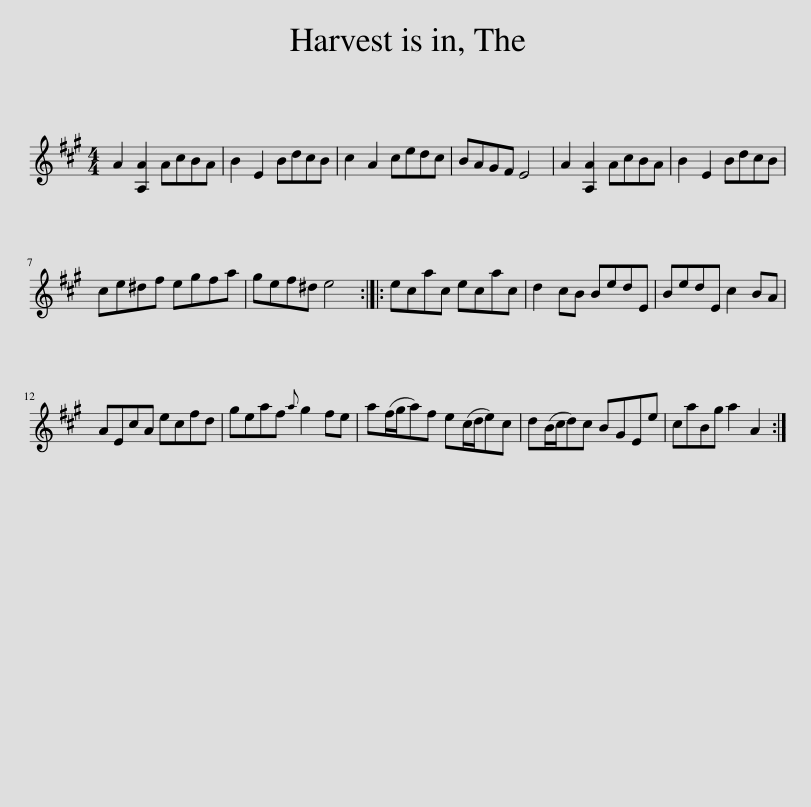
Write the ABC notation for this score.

X:1
L:1/8
M:4/4
I:linebreak $
K:A
V:1 treble
V:1
 A2 [A,A]2 AcBA | B2 E2 BdcB | c2 A2 cedc | BAGF E4 | A2 [A,A]2 AcBA | %5
 B2 E2 BdcB |$ ce^df egfa | gef^d e4 :: ecac ecac | d2 cB BedE | %10
 BedE c2 BA |$ AEcA ecfd | geaf{a} g2 fe | a(f/g/a)f e(c/d/e)c | d(B/c/d)c BGEe | %15
 caBg a2 A2 :| %16
